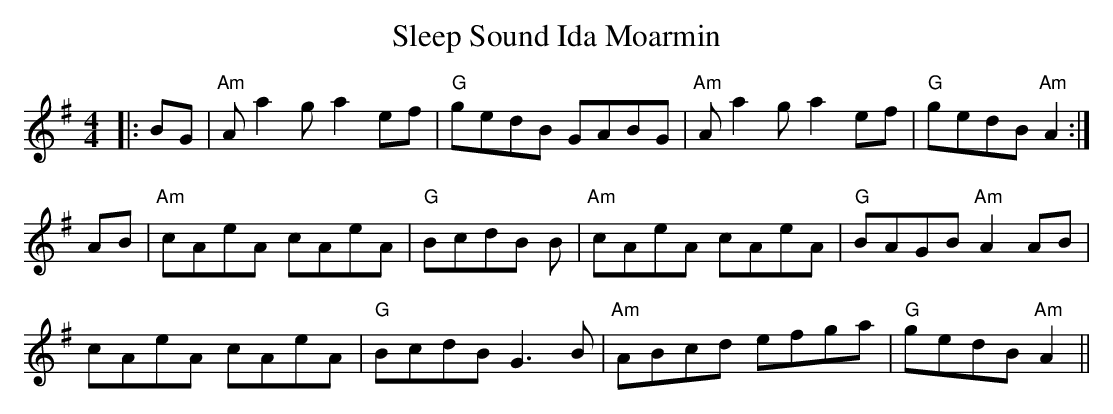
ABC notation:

X:1
T:Sleep Sound Ida Moarmin
M:4/4
L:1/8
K:G
|:BG|"Am"Aa2ga2ef|"G"gedB GABG|"Am"Aa2ga2ef|"G"gedB "Am"A2:|!
AB|"Am"cAeA cAeA|"G"BcdB +G3B3+ B|"Am"cAeA cAeA|"G"BAGB "Am"A2AB|!
cAeA cAeA|"G"BcdB G3 B|"Am"ABcd efga|"G"gedB "Am"A2||!
